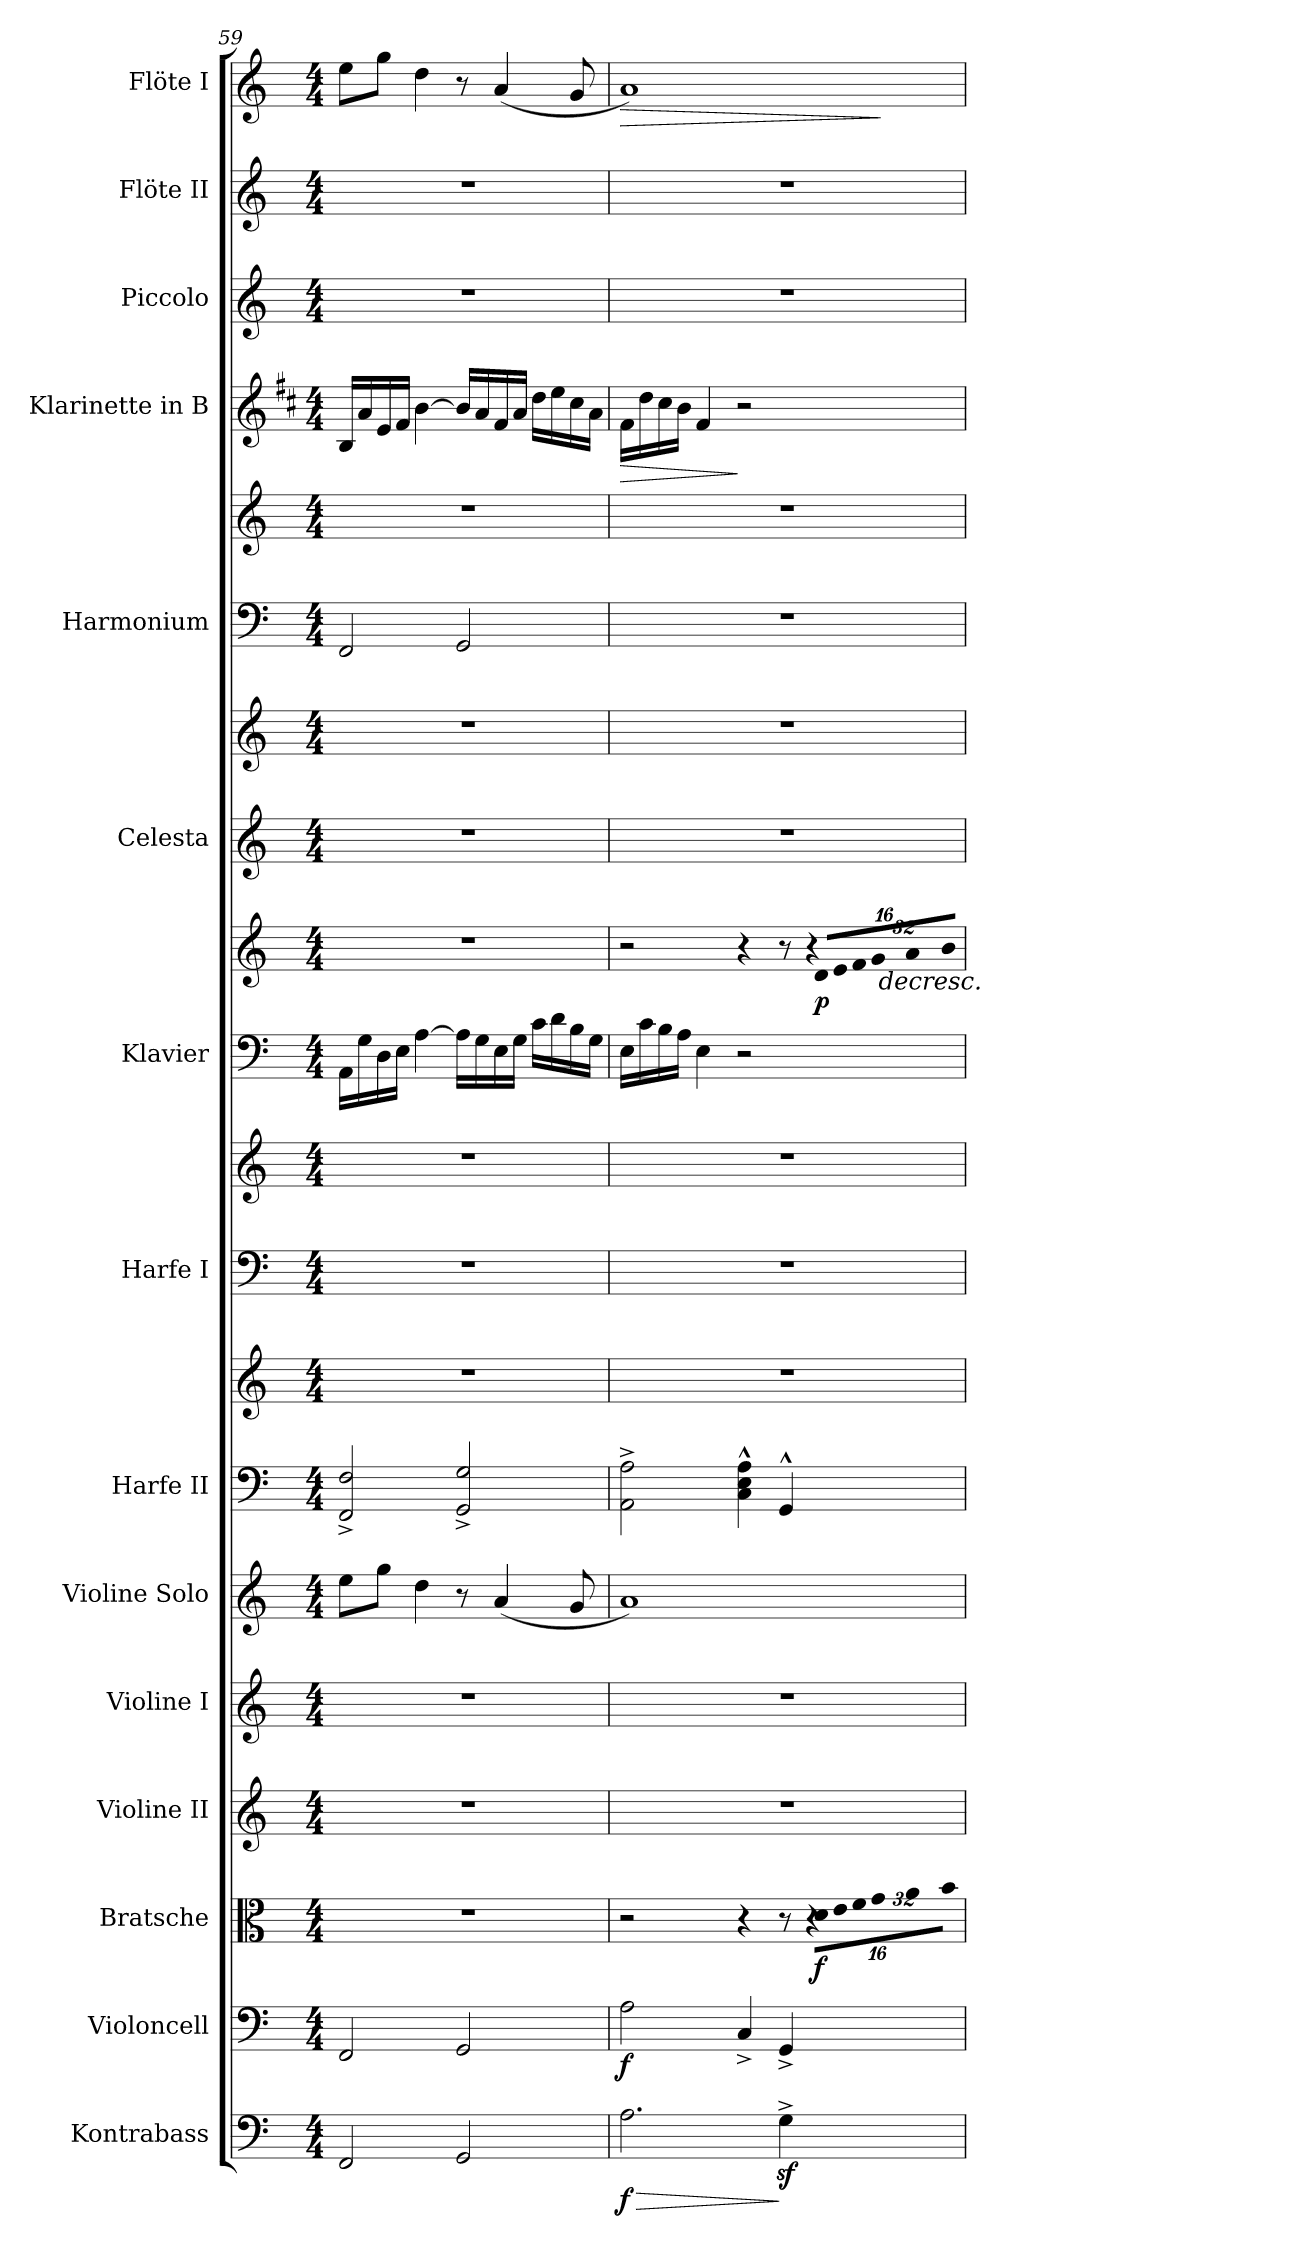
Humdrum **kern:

**kern	**dynam	**kern	**dynam	**kern	**dynam	**kern	**kern	**kern	**kern	**kern	**kern	**kern	**kern	**kern	**dynam	**kern	**kern	**kern	**kern	**kern	**dynam	**kern	**kern	**kern	**dynam
*part15	*part15	*part14	*part14	*part13	*part13	*part12	*part11	*part10	*part9	*part9	*part8	*part8	*part7	*part7	*part7	*part6	*part6	*part5	*part5	*part4	*part4	*part3	*part2	*part1	*part1
*staff20	*staff20	*staff19	*staff19	*staff18	*staff18	*staff17	*staff16	*staff15	*staff14	*staff13	*staff12	*staff11	*staff10	*staff9	*staff9/10	*staff8	*staff7	*staff6	*staff5	*staff4	*staff4	*staff3	*staff2	*staff1	*staff1
*I"Kontrabass	*	*I"Violoncell	*	*I"Bratsche	*	*I"Violine II	*I"Violine I	*I"Violine Solo	*I"Harfe II	*	*I"Harfe I	*	*I"Klavier	*	*	*I"Celesta	*	*I"Harmonium	*	*I"Klarinette in B	*	*I"Piccolo	*I"Flöte II	*I"Flöte I	*
*I'Kb.	*	*I'Vlc.	*	*I'Br.	*	*I'Vl. II	*I'Vl. I	*I'Vl. Solo	*I'Hfe. II	*	*I'Hfe. I	*	*I'Klav.	*	*	*I'Cel.	*	*I'Harm.	*	*I'Kl. in B	*	*I'Picc.	*I'Fl. II	*I'Fl. I	*
!!LO:PB:g=z
*clefF4	*	*clefF4	*	*clefC3	*	*clefG2	*clefG2	*clefG2	*clefF4	*clefG2	*clefF4	*clefG2	*clefF4	*clefG2	*	*clefG2	*clefG2	*clefF4	*clefG2	*clefG2	*	*clefG2	*clefG2	*clefG2	*
*ITrd7c12	*	*	*	*	*	*	*	*	*	*	*	*	*	*	*	*ITrd-7c-12	*ITrd-7c-12	*	*	*ITrd1c2	*	*ITrd-7c-12	*	*	*
*k[]	*	*k[]	*	*k[]	*	*k[]	*k[]	*k[]	*k[]	*k[]	*k[]	*k[]	*k[]	*k[]	*	*k[]	*k[]	*k[]	*k[]	*k[]	*	*k[]	*k[]	*k[]	*
*C:	*	*C:	*	*C:	*	*C:	*C:	*C:	*C:	*C:	*C:	*C:	*C:	*C:	*	*C:	*C:	*C:	*C:	*C:	*	*C:	*C:	*C:	*
*M4/4	*	*M4/4	*	*M4/4	*	*M4/4	*M4/4	*M4/4	*M4/4	*M4/4	*M4/4	*M4/4	*M4/4	*M4/4	*	*M4/4	*M4/4	*M4/4	*M4/4	*M4/4	*	*M4/4	*M4/4	*M4/4	*
=59	=59	=59	=59	=59	=59	=59	=59	=59	=59	=59	=59	=59	=59	=59	=59	=59	=59	=59	=59	=59	=59	=59	=59	=59	=59
2FFFi/	.	2FFi/	.	1r	.	1r	1r	8eei\L	2FFi/^ 2Fi^	1r	1r	1r	16AAi\LL	1r	.	1r	1r	2FFi/	1r	16Ai/LL	.	1r	1r	8eei\L	.
.	.	.	.	.	.	.	.	.	.	.	.	.	16Gi\	.	.	.	.	.	.	16gi/	.	.	.	.	.
.	.	.	.	.	.	.	.	8ggi\J	.	.	.	.	16Di\	.	.	.	.	.	.	16di/	.	.	.	8ggi\J	.
.	.	.	.	.	.	.	.	.	.	.	.	.	16Ei\JJ	.	.	.	.	.	.	16ei/JJ	.	.	.	.	.
.	.	.	.	.	.	.	.	4ddi\	.	.	.	.	[4Ai\	.	.	.	.	.	.	[4ai\	.	.	.	4ddi\	.
2GGGi/	.	2GGi/	.	.	.	.	.	8r	2GGi/^ 2Gi^	.	.	.	16Ai\LL]	.	.	.	.	2GGi/	.	16ai/LL]	.	.	.	8r	.
.	.	.	.	.	.	.	.	.	.	.	.	.	16Gi\	.	.	.	.	.	.	16gi/	.	.	.	.	.
.	.	.	.	.	.	.	.	(4ai/	.	.	.	.	16Ei\	.	.	.	.	.	.	16ei/	.	.	.	(4ai/	.
.	.	.	.	.	.	.	.	.	.	.	.	.	16Gi\JJ	.	.	.	.	.	.	16gi/JJ	.	.	.	.	.
.	.	.	.	.	.	.	.	.	.	.	.	.	16ci\LL	.	.	.	.	.	.	16cci\LL	.	.	.	.	.
.	.	.	.	.	.	.	.	.	.	.	.	.	16di\	.	.	.	.	.	.	16ddi\	.	.	.	.	.
.	.	.	.	.	.	.	.	8gi/	.	.	.	.	16Bi\	.	.	.	.	.	.	16bi\	.	.	.	8gi/	.
.	.	.	.	.	.	.	.	.	.	.	.	.	16Gi\JJ	.	.	.	.	.	.	16gi\JJ	.	.	.	.	.
=60	=60	=60	=60	=60	=60	=60	=60	=60	=60	=60	=60	=60	=60	=60	=60	=60	=60	=60	=60	=60	=60	=60	=60	=60	=60
!	!LO:HP:b	!	!	!	!	!	!	!	!	!	!	!	!	!	!	!	!	!	!	!	!LO:HP:b	!	!	!	!LO:HP:b
2.AAi\	> f	2Ai\	f	2r	.	1r	1r	1ai)	2AAi\^ 2Ai^	1r	1r	1r	16Ei\LL	2r	.	1r	1r	1r	1r	16ei\LL	>	1r	1r	1ai)	>
.	.	.	.	.	.	.	.	.	.	.	.	.	16ci\	.	]	.	.	.	.	16cci\	.	.	.	.	.
.	.	.	.	.	.	.	.	.	.	.	.	.	16Bi\	.	.	.	.	.	.	16bi\	.	.	.	.	.
.	.	.	.	.	.	.	.	.	.	.	.	.	16Ai\JJ	.	.	.	.	.	.	16ai\JJ	.	.	.	.	.
.	.	.	.	.	.	.	.	.	.	.	.	.	4Ei\	.	.	.	.	.	.	4ei/	.	.	.	.	.
.	.	4C^i/	.	4r	.	.	.	.	4Ci\^^ 4Ei^^ 4Ai^^	.	.	.	2r	4r	.	.	.	.	.	2r	]	.	.	.	.
4GGz^i\	]	4GG^i/	.	8r	.	.	.	.	4GG^^i/	.	.	.	.	8r	.	.	.	.	.	.	.	.	.	.	.
*	*	*	*	*Xbrackettup	*	*	*	*	*	*	*	*	*	*	*	*	*	*	*	*	*	*	*	*	*
!	!	!	!	!LO:N:vis=32	!	!	!	!	!	!	!	!	!	!	!	!	!	!	!	!	!	!	!	!	!
*	*	*	*	*	*	*	*	*	*	*	*	*	*	*Xbrackettup	*	*	*	*	*	*	*	*	*	*	*
!	!	!	!	!	!	!	!	!	!	!	!	!	!	!LO:N:vis=32	!	!	!	!	!	!	!	!	!	!	!
.	.	.	.	512%9r	.	.	.	.	.	.	.	.	.	512%9r	.	.	.	.	.	.	.	.	.	.	.
!	!	!	!	!LO:N:vis=32	!	!	!	!	!	!	!	!	!	!LO:N:vis=32	!	!	!	!	!	!	!	!	!	!	!
.	.	.	.	512%9di\LLL	f	.	.	.	.	.	.	.	.	512%9di/LLL	p	.	.	.	.	.	.	.	.	.	.
!	!	!	!	!LO:N:vis=32	!	!	!	!	!	!	!	!	!	!LO:N:vis=32	!	!	!	!	!	!	!	!	!	!	!
.	.	.	.	512%9ei\	.	.	.	.	.	.	.	.	.	512%9ei/	.	.	.	.	.	.	.	.	.	.	.
!	!	!	!	!LO:N:vis=32	!	!	!	!	!	!	!	!	!	!LO:N:vis=32	!	!	!	!	!	!	!	!	!	!	!
.	.	.	.	1024%19fi\	.	.	.	.	.	.	.	.	.	1024%19fi/	.	.	.	.	.	.	.	.	.	.	.
!	!	!	!	!LO:N:vis=32	!	!	!	!	!	!	!	!	!	!LO:N:vis=32	!	!	!	!	!	!	!	!	!	!	!
.	.	.	.	512%9gi\	.	.	.	.	.	.	.	.	.	512%9gi/	.	.	.	.	.	.	.	.	.	.	.
!	!	!	!	!LO:N:vis=32	!	!	!	!	!	!	!	!	!	!LO:N:vis=32	!	!	!	!	!	!	!	!	!	!	!
.	.	.	.	512%9ai\	.	.	.	.	.	.	.	.	.	512%9ai/	.	.	.	.	.	.	.	.	.	.	.
!	!	!	!	!LO:N:vis=32	!	!	!	!	!	!	!	!	!	!LO:N:vis=32	!LO:HP:b	!	!	!	!	!	!	!	!	!	!
.	.	.	.	1024%19bi\JJJ	.	.	.	.	.	.	.	.	.	1024%19bi/JJJ	>	.	.	.	.	.	.	.	.	.	.
.	.	.	.	.	.	.	.	.	.	.	.	.	.	.	.	.	.	.	.	.	.	.	.	.	]
=	=	=	=	=	=	=	=	=	=	=	=	=	=	=	=	=	=	=	=	=	=	=	=	=	=
*-	*-	*-	*-	*-	*-	*-	*-	*-	*-	*-	*-	*-	*-	*-	*-	*-	*-	*-	*-	*-	*-	*-	*-	*-	*-
